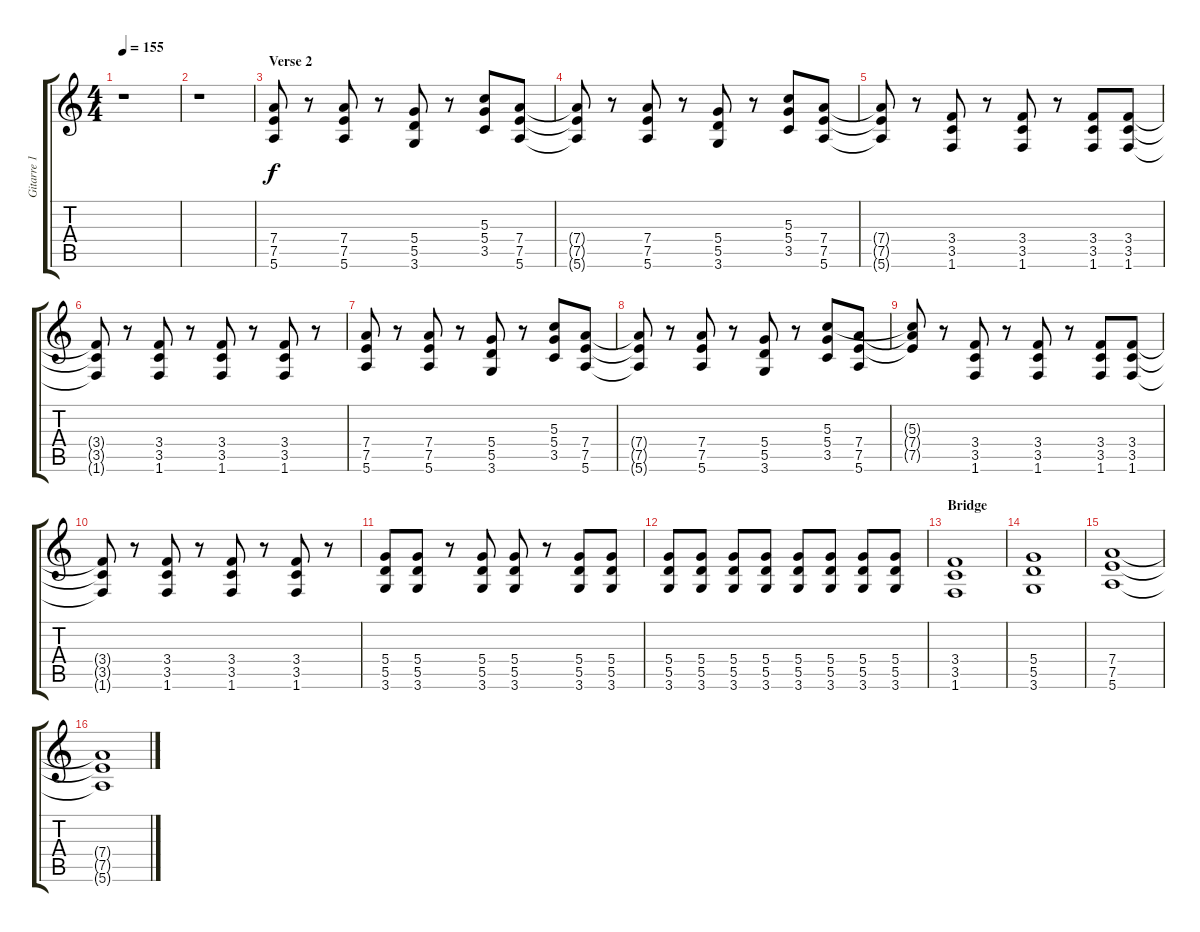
\track ("Gitarre 1 - Farin Urlaub" "Gitarre 1 ") {instrument distortionguitar}
\staff {score tabs}
\tuning (E4 B3 G3 D3 A2 E2) {hide}
\ts (4 4)
\tempo 155
\clef g2
\ks c
r.1{dy f} |
r.1 |
\section ("" "Verse 2")
(7.4 7.5 5.6).8 r.8 (7.4 7.5 5.6).8 r.8 (5.4 5.5 3.6).8 r.8 (5.3 5.4 3.5).8 (7.4 7.5 5.6).8 |
(7.4{t} 7.5{t} 5.6{t}).8 r.8 (7.4 7.5 5.6).8 r.8 (5.4 5.5 3.6).8 r.8 (5.3 5.4 3.5).8 (7.4 7.5 5.6).8 |
(7.4{t} 7.5{t} 5.6{t}).8 r.8 (3.4 3.5 1.6).8 r.8 (3.4 3.5 1.6).8 r.8 (3.4 3.5 1.6).8 (3.4 3.5 1.6).8 |
(3.4{t} 3.5{t} 1.6{t}).8 r.8 (3.4 3.5 1.6).8 r.8 (3.4 3.5 1.6).8 r.8 (3.4 3.5 1.6).8 r.8 |
(7.4 7.5 5.6).8 r.8 (7.4 7.5 5.6).8 r.8 (5.4 5.5 3.6).8 r.8 (5.3 5.4 3.5).8 (7.4 7.5 5.6).8 |
(7.4{t} 7.5{t} 5.6{t}).8 r.8 (7.4 7.5 5.6).8 r.8 (5.4 5.5 3.6).8 r.8 (5.3 5.4 3.5).8 (7.4 7.5 5.6).8 |
(5.3{t} 7.4{t} 7.5{t}).8 r.8 (3.4 3.5 1.6).8 r.8 (3.4 3.5 1.6).8 r.8 (3.4 3.5 1.6).8 (3.4 3.5 1.6).8 |
(3.4{t} 3.5{t} 1.6{t}).8 r.8 (3.4 3.5 1.6).8 r.8 (3.4 3.5 1.6).8 r.8 (3.4 3.5 1.6).8 r.8 |
(5.4 5.5 3.6).8 (5.4 5.5 3.6).8 r.8 (5.4 5.5 3.6).8 (5.4 5.5 3.6).8 r.8 (5.4 5.5 3.6).8 (5.4 5.5 3.6).8 |
(5.4 5.5 3.6).8 (5.4 5.5 3.6).8 (5.4 5.5 3.6).8 (5.4 5.5 3.6).8 (5.4 5.5 3.6).8 (5.4 5.5 3.6).8 (5.4 5.5 3.6).8 (5.4 5.5 3.6).8 |
\section ("" "Bridge")
(3.4 3.5 1.6).1 |
(5.4 5.5 3.6).1 |
(7.4 7.5 5.6).1 |
(7.4{t} 7.5{t} 5.6{t}).1
